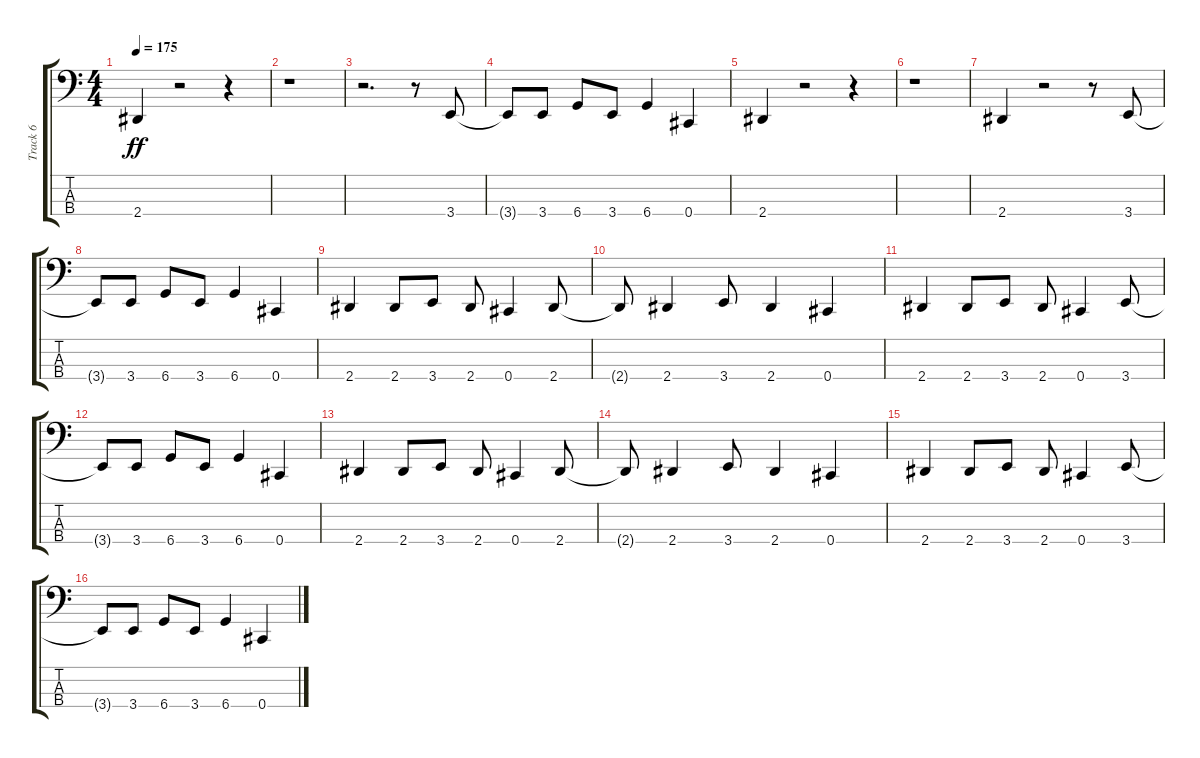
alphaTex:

\track ("Track 6" "Track 6") {instrument electricbassfinger}
\staff {score tabs}
\tuning (E2 B1 Gb1 Db1) {hide}
\ts (4 4)
\tempo 175
\clef f4
\ks c
2.4.4{dy ff} r.2 r.4 |
r.1 |
r.2{d} r.8 3.4.8 |
3.4{t}.8 3.4.8 6.4.8 3.4.8 6.4.4 0.4.4 |
2.4.4 r.2 r.4 |
r.1 |
2.4.4 r.2 r.8 3.4.8 |
3.4{t}.8 3.4.8 6.4.8 3.4.8 6.4.4 0.4.4 |
2.4.4 2.4.8 3.4.8 2.4.8 0.4.4 2.4.8 |
2.4{t}.8 2.4.4 3.4.8 2.4.4 0.4.4 |
2.4.4 2.4.8 3.4.8 2.4.8 0.4.4 3.4.8 |
3.4{t}.8 3.4.8 6.4.8 3.4.8 6.4.4 0.4.4 |
2.4.4 2.4.8 3.4.8 2.4.8 0.4.4 2.4.8 |
2.4{t}.8 2.4.4 3.4.8 2.4.4 0.4.4 |
2.4.4 2.4.8 3.4.8 2.4.8 0.4.4 3.4.8 |
3.4{t}.8 3.4.8 6.4.8 3.4.8 6.4.4 0.4.4
